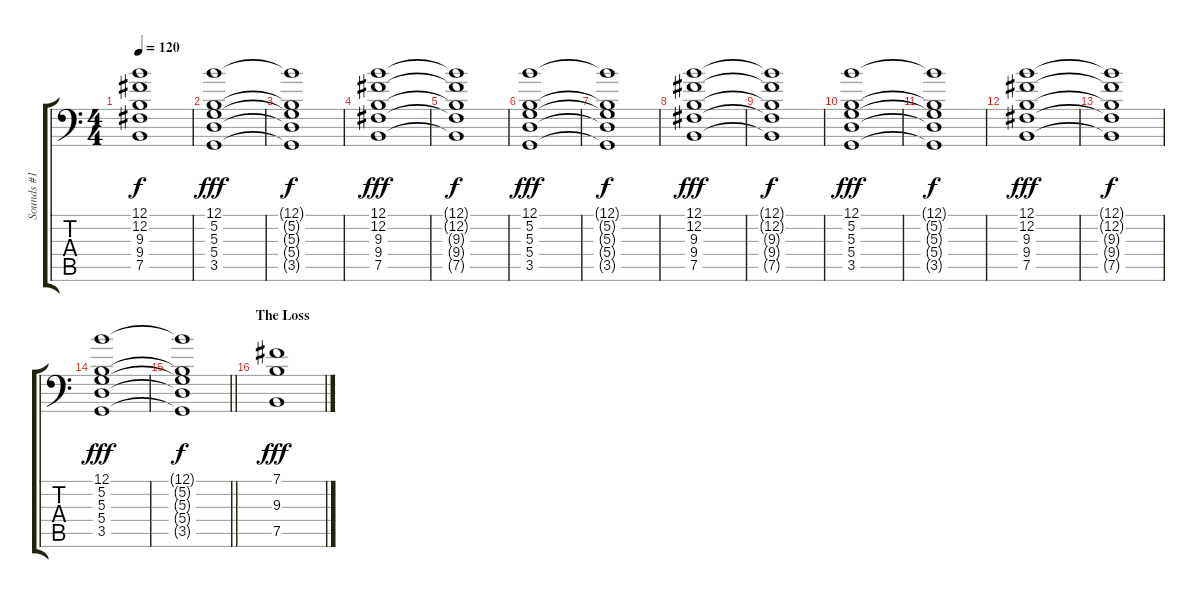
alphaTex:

\track ("Sounds #1" "Sounds #1") {instrument stringensemble2}
\staff {score tabs}
\tuning (B3 Gb3 D3 A2 E2 A1) {hide}
\ts (4 4)
\tempo 120
\clef f4
\ks c
(12.1{t} 12.2{t} 9.3{t} 9.4{t} 7.5{t}).1{dy f} |
(12.1 5.2 5.3 5.4 3.5).1{dy fff} |
(12.1{t} 5.2{t} 5.3{t} 5.4{t} 3.5{t}).1{dy f} |
(12.1 12.2 9.3 9.4 7.5).1{dy fff} |
(12.1{t} 12.2{t} 9.3{t} 9.4{t} 7.5{t}).1{dy f} |
(12.1 5.2 5.3 5.4 3.5).1{dy fff} |
(12.1{t} 5.2{t} 5.3{t} 5.4{t} 3.5{t}).1{dy f} |
(12.1 12.2 9.3 9.4 7.5).1{dy fff} |
(12.1{t} 12.2{t} 9.3{t} 9.4{t} 7.5{t}).1{dy f} |
(12.1 5.2 5.3 5.4 3.5).1{dy fff} |
(12.1{t} 5.2{t} 5.3{t} 5.4{t} 3.5{t}).1{dy f} |
(12.1 12.2 9.3 9.4 7.5).1{dy fff} |
(12.1{t} 12.2{t} 9.3{t} 9.4{t} 7.5{t}).1{dy f} |
(12.1 5.2 5.3 5.4 3.5).1{dy fff} |
\barLineRight lightlight
(12.1{t} 5.2{t} 5.3{t} 5.4{t} 3.5{t}).1{dy f} |
\section ("" "The Loss")
(7.1 9.3 7.5).1{dy fff}
